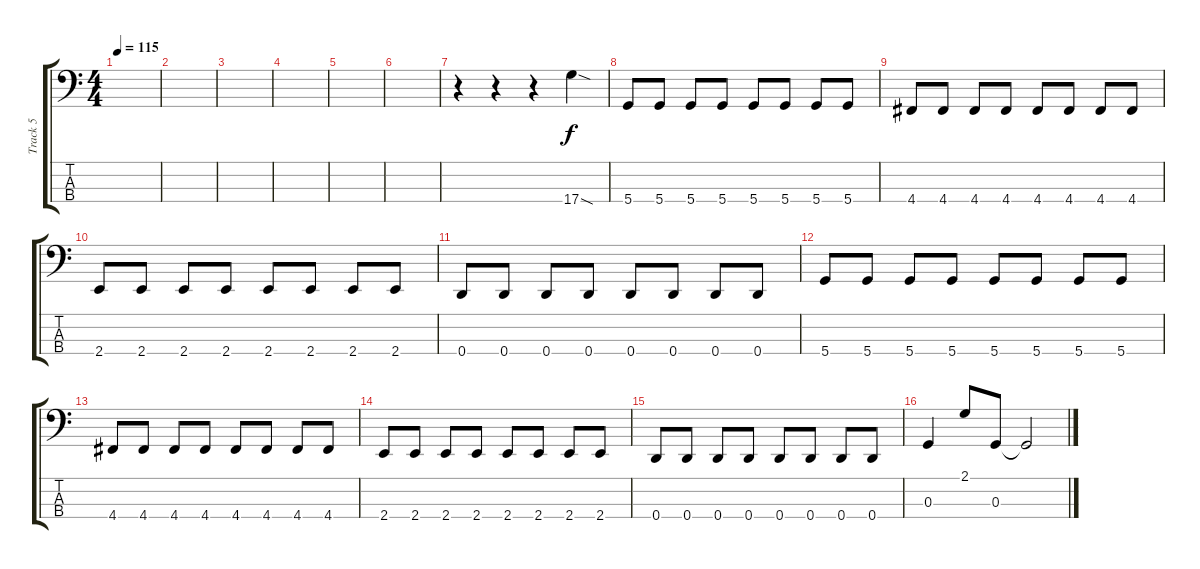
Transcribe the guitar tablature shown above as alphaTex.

\track ("Track 5" "Track 5") {instrument electricbassfinger}
\staff {score tabs}
\tuning (F2 C2 G1 D1) {hide}
\ts (4 4)
\tempo 115
\clef f4
\ks c
|
|
|
|
|
|
r.4 r.4 r.4 17.4{sod}.4 |
5.4.8 5.4.8 5.4.8 5.4.8 5.4.8 5.4.8 5.4.8 5.4.8 |
4.4.8 4.4.8 4.4.8 4.4.8 4.4.8 4.4.8 4.4.8 4.4.8 |
2.4.8 2.4.8 2.4.8 2.4.8 2.4.8 2.4.8 2.4.8 2.4.8 |
0.4.8 0.4.8 0.4.8 0.4.8 0.4.8 0.4.8 0.4.8 0.4.8 |
5.4.8 5.4.8 5.4.8 5.4.8 5.4.8 5.4.8 5.4.8 5.4.8 |
4.4.8 4.4.8 4.4.8 4.4.8 4.4.8 4.4.8 4.4.8 4.4.8 |
2.4.8 2.4.8 2.4.8 2.4.8 2.4.8 2.4.8 2.4.8 2.4.8 |
0.4.8 0.4.8 0.4.8 0.4.8 0.4.8 0.4.8 0.4.8 0.4.8 |
0.3.4 2.1.8 0.3.8 0.3{t}.2
